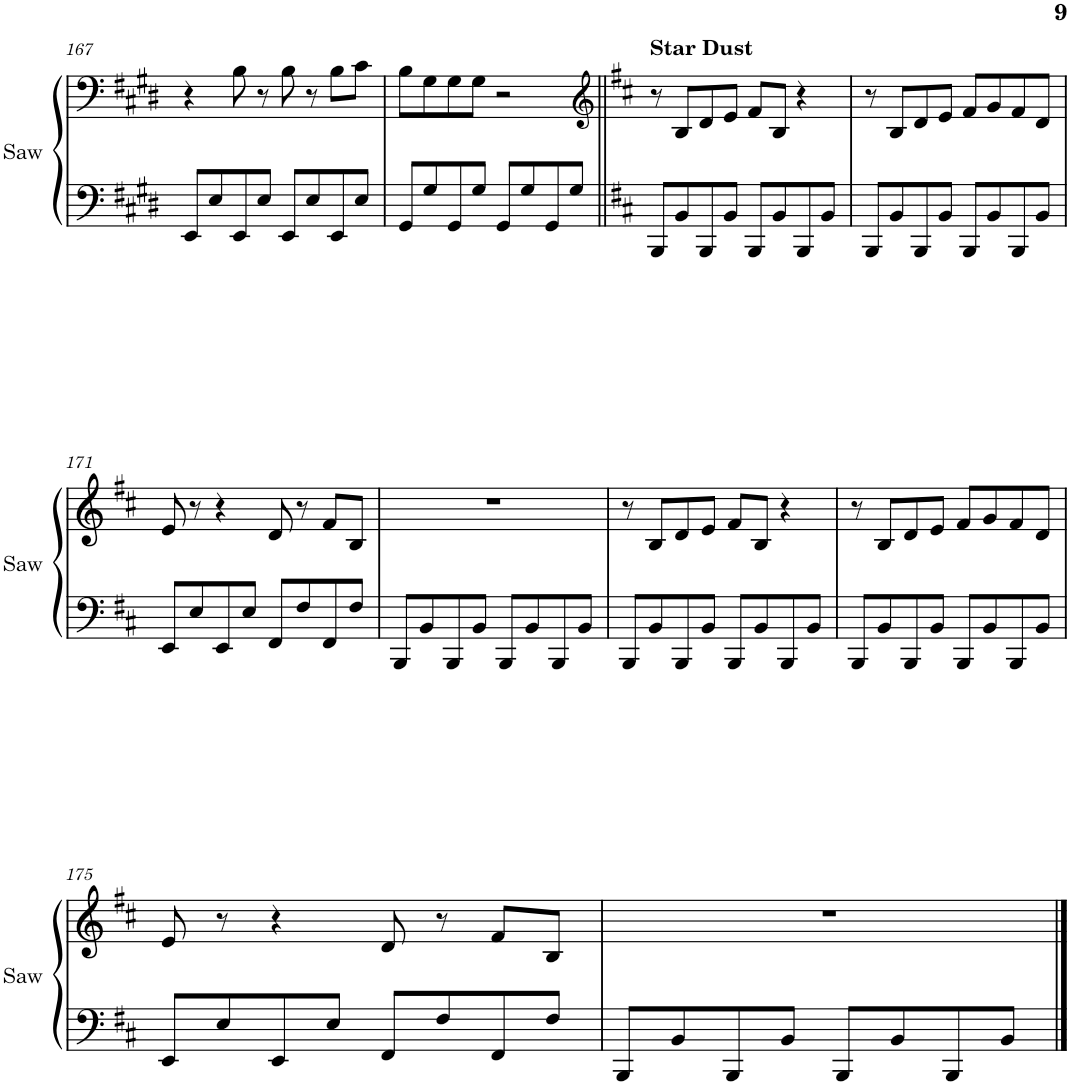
**kern	**kern
*part1	*part1
*staff2	*staff1
*I"Saw Synthesizer	*
*I'Saw	*
!!LO:PB:g=z
*clefF4	*clefF4
*k[f#c#g#d#]	*k[f#c#g#d#]
*M4/4	*M4/4
*met(c)	*met(c)
=167	=167
8EE/L	4r
8E/	.
8EE/	8B\
8E/J	8r
8EE/L	8B\
8E/	8r
8EE/	8B\L
8E/J	8c#\J
=168	=168
8GG#/L	8B\L
8G#/	8G#\
8GG#/	8G#\
8G#/J	8G#\J
8GG#/L	2r
8G#/	.
8GG#/	.
8G#/J	.
=169||	=169||
*	*clefG2
*k[f#c#]	*k[f#c#]
!	!LO:TX:a:B:t=Star Dust
8BBB/L	8r
8BB/	8B/L
8BBB/	8d/
8BB/J	8e/J
8BBB/L	8f#/L
8BB/	8B/J
8BBB/	4r
8BB/J	.
=170	=170
8BBB/L	8r
8BB/	8B/L
8BBB/	8d/
8BB/J	8e/J
8BBB/L	8f#/L
8BB/	8g/
8BBB/	8f#/
8BB/J	8d/J
!!LO:LB:g=z
=171	=171
8EE/L	8e/
8E/	8r
8EE/	4r
8E/J	.
8FF#/L	8d/
8F#/	8r
8FF#/	8f#/L
8F#/J	8B/J
=172	=172
8BBB/L	1r
8BB/	.
8BBB/	.
8BB/J	.
8BBB/L	.
8BB/	.
8BBB/	.
8BB/J	.
=173	=173
8BBB/L	8r
8BB/	8B/L
8BBB/	8d/
8BB/J	8e/J
8BBB/L	8f#/L
8BB/	8B/J
8BBB/	4r
8BB/J	.
=174	=174
8BBB/L	8r
8BB/	8B/L
8BBB/	8d/
8BB/J	8e/J
8BBB/L	8f#/L
8BB/	8g/
8BBB/	8f#/
8BB/J	8d/J
!!LO:LB:g=z
=175	=175
8EE/L	8e/
8E/	8r
8EE/	4r
8E/J	.
8FF#/L	8d/
8F#/	8r
8FF#/	8f#/L
8F#/J	8B/J
=176	=176
8BBB/L	1r
8BB/	.
8BBB/	.
8BB/J	.
8BBB/L	.
8BB/	.
8BBB/	.
8BB/J	.
==	==
*-	*-
